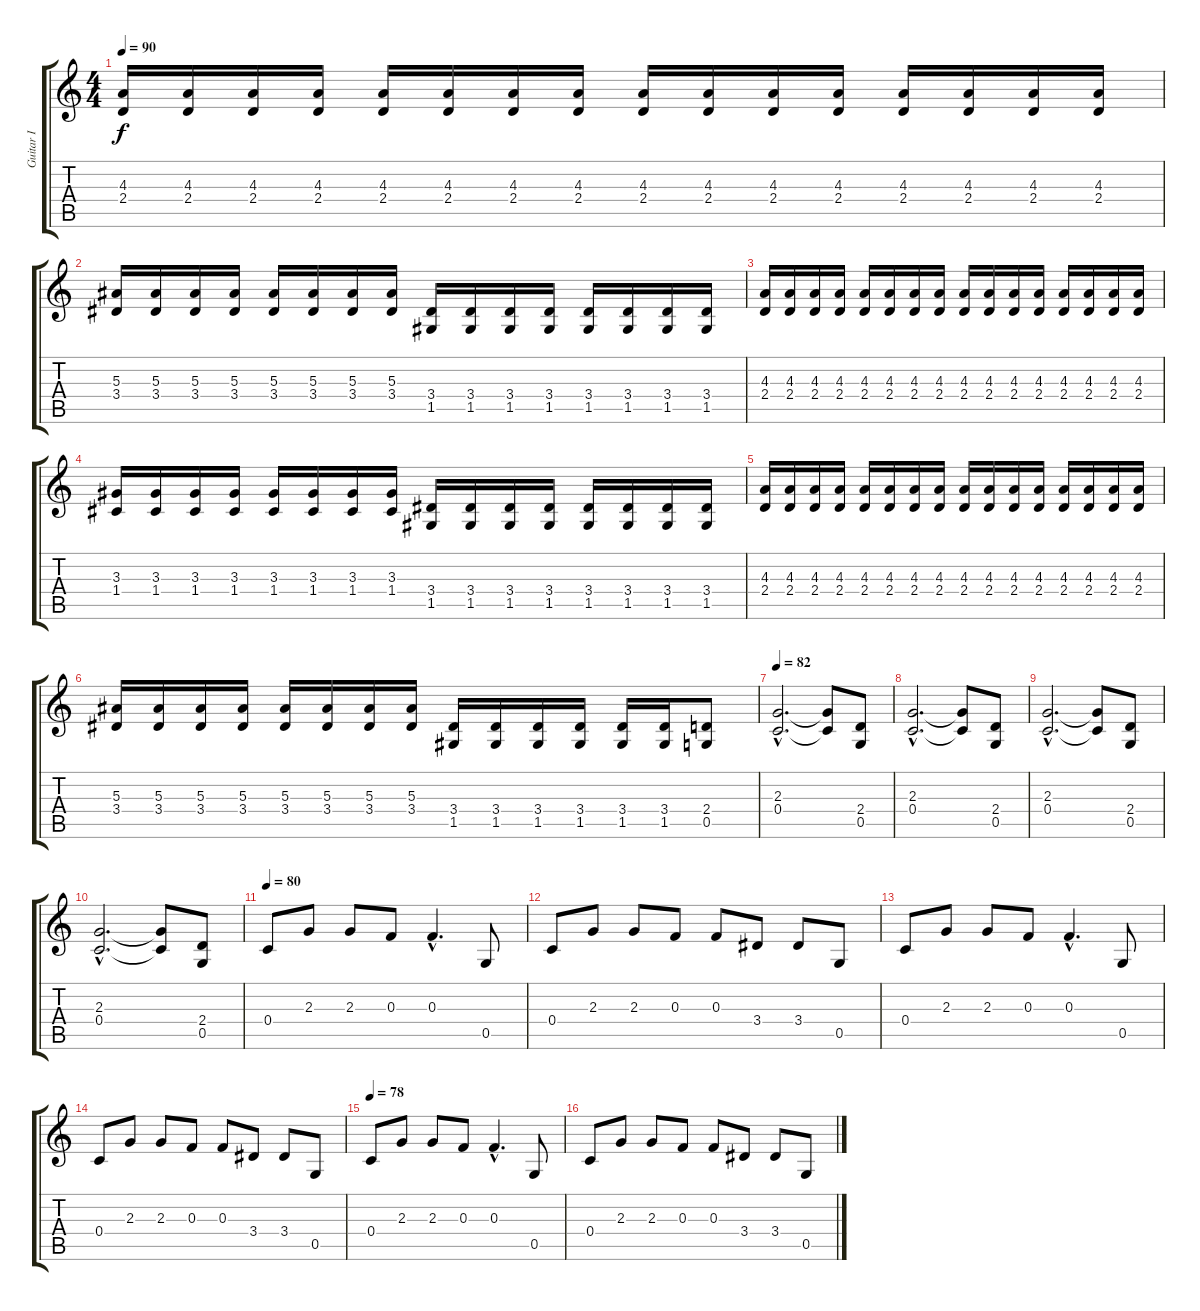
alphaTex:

\track ("Guitar I" "Guitar I") {instrument distortionguitar}
\staff {score tabs}
\tuning (D4 A3 F3 C3 G2 D2) {hide}
\ts (4 4)
\tempo 90
\clef g2
\ks c
(4.3 2.4).16{dy f} (4.3 2.4).16 (4.3 2.4).16 (4.3 2.4).16 (4.3 2.4).16 (4.3 2.4).16 (4.3 2.4).16 (4.3 2.4).16 (4.3 2.4).16 (4.3 2.4).16 (4.3 2.4).16 (4.3 2.4).16 (4.3 2.4).16 (4.3 2.4).16 (4.3 2.4).16 (4.3 2.4).16 |
(5.3 3.4).16 (5.3 3.4).16 (5.3 3.4).16 (5.3 3.4).16 (5.3 3.4).16 (5.3 3.4).16 (5.3 3.4).16 (5.3 3.4).16 (3.4 1.5).16 (3.4 1.5).16 (3.4 1.5).16 (3.4 1.5).16 (3.4 1.5).16 (3.4 1.5).16 (3.4 1.5).16 (3.4 1.5).16 |
(4.3 2.4).16 (4.3 2.4).16 (4.3 2.4).16 (4.3 2.4).16 (4.3 2.4).16 (4.3 2.4).16 (4.3 2.4).16 (4.3 2.4).16 (4.3 2.4).16 (4.3 2.4).16 (4.3 2.4).16 (4.3 2.4).16 (4.3 2.4).16 (4.3 2.4).16 (4.3 2.4).16 (4.3 2.4).16 |
(3.3 1.4).16 (3.3 1.4).16 (3.3 1.4).16 (3.3 1.4).16 (3.3 1.4).16 (3.3 1.4).16 (3.3 1.4).16 (3.3 1.4).16 (3.4 1.5).16 (3.4 1.5).16 (3.4 1.5).16 (3.4 1.5).16 (3.4 1.5).16 (3.4 1.5).16 (3.4 1.5).16 (3.4 1.5).16 |
(4.3 2.4).16 (4.3 2.4).16 (4.3 2.4).16 (4.3 2.4).16 (4.3 2.4).16 (4.3 2.4).16 (4.3 2.4).16 (4.3 2.4).16 (4.3 2.4).16 (4.3 2.4).16 (4.3 2.4).16 (4.3 2.4).16 (4.3 2.4).16 (4.3 2.4).16 (4.3 2.4).16 (4.3 2.4).16 |
(5.3 3.4).16 (5.3 3.4).16 (5.3 3.4).16 (5.3 3.4).16 (5.3 3.4).16 (5.3 3.4).16 (5.3 3.4).16 (5.3 3.4).16 (3.4 1.5).16 (3.4 1.5).16 (3.4 1.5).16 (3.4 1.5).16 (3.4 1.5).16 (3.4 1.5).16 (2.4 0.5).8 |
\tempo 82
(2.3{hac} 0.4{hac}).2{d} (2.3{t} 0.4{t}).8 (2.4 0.5).8 |
(2.3{hac} 0.4{hac}).2{d} (2.3{t} 0.4{t}).8 (2.4 0.5).8 |
(2.3{hac} 0.4{hac}).2{d} (2.3{t} 0.4{t}).8 (2.4 0.5).8 |
(2.3{hac} 0.4{hac}).2{d} (2.3{t} 0.4{t}).8 (2.4 0.5).8 |
\tempo 80
0.4.8 2.3.8 2.3.8 0.3.8 0.3{hac}.4{d} 0.5.8 |
0.4.8 2.3.8 2.3.8 0.3.8 0.3.8 3.4.8 3.4.8 0.5.8 |
0.4.8 2.3.8 2.3.8 0.3.8 0.3{hac}.4{d} 0.5.8 |
0.4.8 2.3.8 2.3.8 0.3.8 0.3.8 3.4.8 3.4.8 0.5.8 |
\tempo 78
0.4.8 2.3.8 2.3.8 0.3.8 0.3{hac}.4{d} 0.5.8 |
0.4.8 2.3.8 2.3.8 0.3.8 0.3.8 3.4.8 3.4.8 0.5.8
